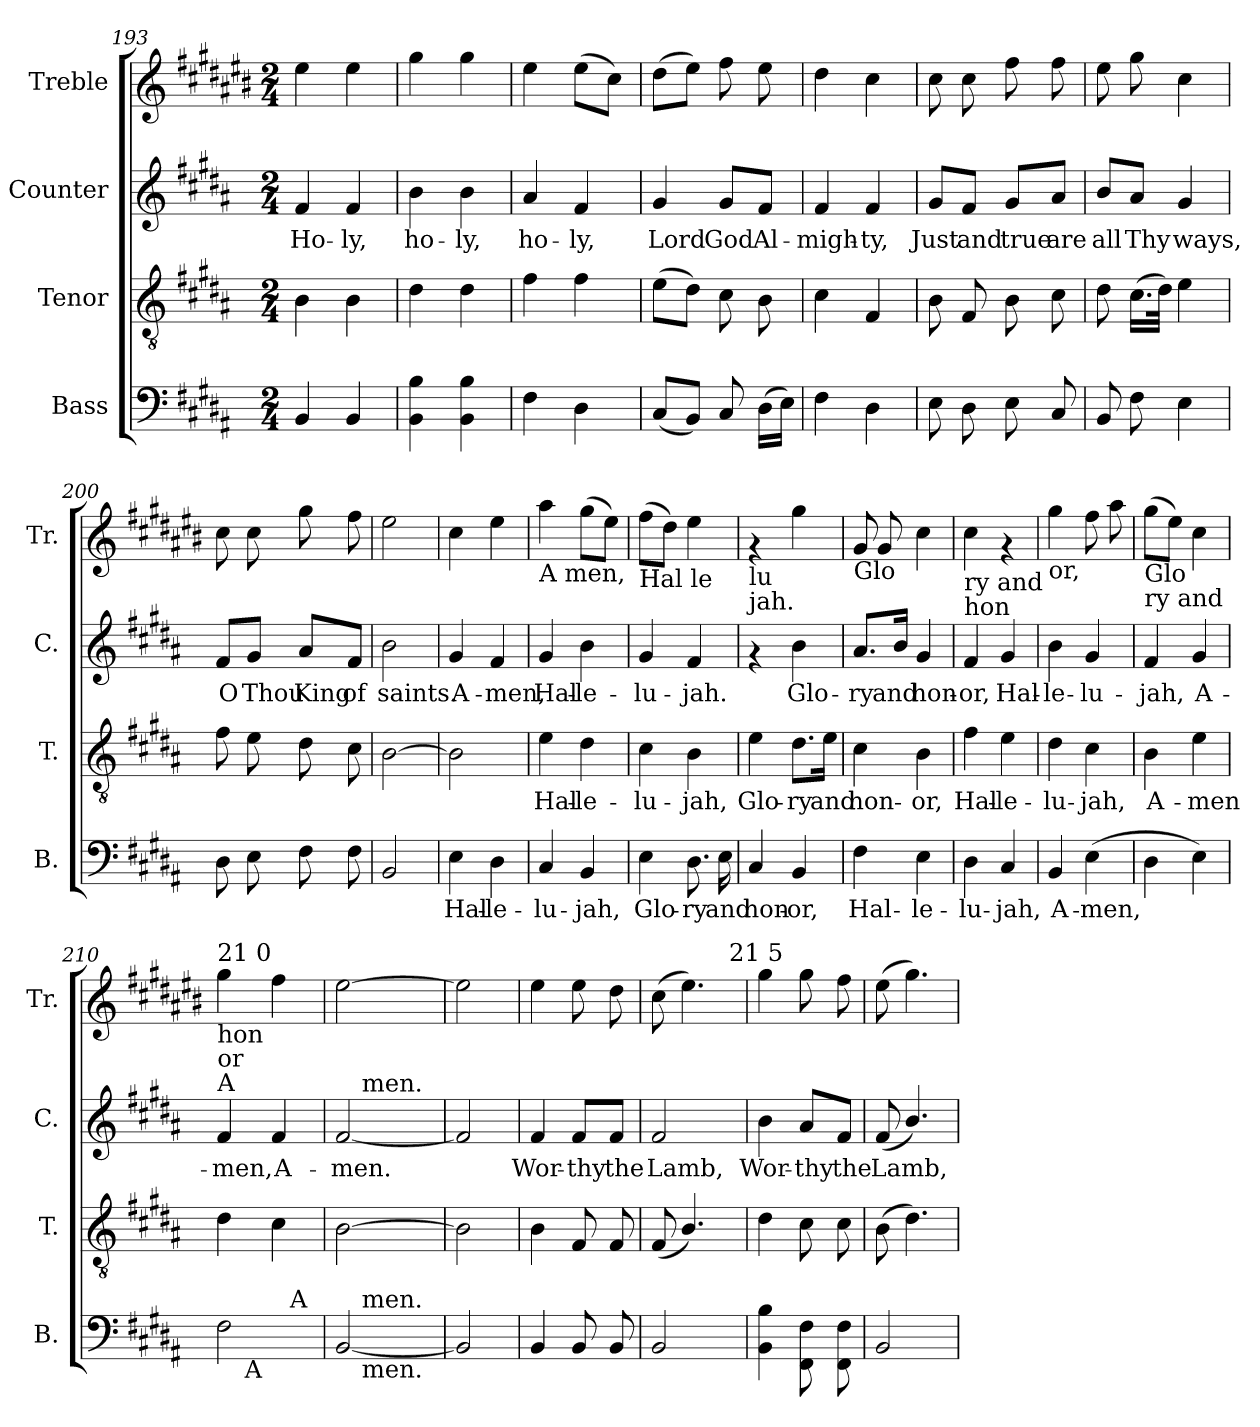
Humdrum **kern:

**kern	**text	**kern	**text	**kern	**text	**kern
*part4	*part4	*part3	*part3	*part2	*part2	*part1
*staff4	*staff4	*staff3	*staff3	*staff2	*staff2	*staff1
*I"Bass	*	*I"Tenor	*	*I"Counter	*	*I"Treble
*I'B.	*	*I'T.	*	*I'C.	*	*I'Tr.
*clefF4	*	*clefGv2	*	*clefG2	*	*clefG2
*	*	*	*	*	*	*ITrd1c2
*k[f#c#g#d#a#]	*	*k[f#c#g#d#a#]	*	*k[f#c#g#d#a#]	*	*k[f#c#g#d#a#]
*B:	*	*B:	*	*B:	*	*B:
*M2/4	*	*M2/4	*	*M2/4	*	*M2/4
=193	=193	=193	=193	=193	=193	=193
!	!LO:LY:b:cj	!	!LO:LY:b:cj	!	!LO:LY:b:cj	!
4BB/	.	4B\	.	4f#/	Ho-	4dd#\
!	!LO:LY:b:cj	!	!LO:LY:b:cj	!	!LO:LY:b:cj	!
4BB/	.	4B\	.	4f#/	-ly,	4dd#\
!!LO:PB:g=z
=194	=194	=194	=194	=194	=194	=194
!	!LO:LY:b:cj	!	!LO:LY:b:cj	!	!LO:LY:b:cj	!
4B\ 4BB\	.	4d#\	.	4b\	ho-	4ff#\
!	!LO:LY:b:cj	!	!LO:LY:b:cj	!	!LO:LY:b:cj	!
4B\ 4BB\	.	4d#\	.	4b\	-ly,	4ff#>\
=195	=195	=195	=195	=195	=195	=195
!	!LO:LY:b:cj	!	!LO:LY:b:cj	!	!LO:LY:b:cj	!
4F#\	.	4f#\	.	4a#/	ho-	4dd#\
!	!LO:LY:b:cj	!	!LO:LY:b:cj	!	!LO:LY:b:cj	!
4D#\	.	4f#\	.	4f#/	-ly,	(>8dd#\L
.	.	.	.	.	.	8b\J)
=196	=196	=196	=196	=196	=196	=196
!	!LO:LY:b:cj	!	!LO:LY:b:cj	!	!LO:LY:b:cj	!
(<8C#/L	.	(>8e\L	.	4g#/	Lord	(>8cc#\L
!	!LO:LY:b:cj	!	!LO:LY:b:cj	!	!	!
8BB/J)	.	8d#\J)	.	.	.	8dd#\J)
!	!LO:LY:b:cj	!	!LO:LY:b:cj	!	!LO:LY:b:cj	!
8C#/	.	8c#\	.	8g#/L	God	8ee\
!	!LO:LY:b:cj	!	!LO:LY:b:cj	!	!LO:LY:b:cj	!
(>16D#\L	.	8B\	.	8f#/J	Al-	8dd#\
!	!LO:LY:b:cj	!	!	!	!	!
16E\J)	.	.	.	.	.	.
=197	=197	=197	=197	=197	=197	=197
!	!LO:LY:b:cj	!	!LO:LY:b:cj	!	!LO:LY:b:cj	!
4F#\	.	4c#\	.	4f#/	-migh-	4cc#\
!	!LO:LY:b:cj	!	!LO:LY:b:cj	!	!LO:LY:b:cj	!
4D#\	.	4F#/	.	4f#/	-ty,	4b\
=198	=198	=198	=198	=198	=198	=198
!	!LO:LY:b:cj	!	!LO:LY:b:cj	!	!LO:LY:b:cj	!
8E\	.	8B\	.	8g#/L	Just	8b\
!	!LO:LY:b:cj	!	!LO:LY:b:cj	!	!LO:LY:b:cj	!
8D#\	.	8F#/	.	8f#/J	and	8b\
!	!LO:LY:b:cj	!	!LO:LY:b:cj	!	!LO:LY:b:cj	!
8E\	.	8B\	.	8g#/L	true	8ee\
!	!LO:LY:b:cj	!	!LO:LY:b:cj	!	!LO:LY:b:cj	!
8C#/	.	8c#\	.	8a#/J	are	8ee\
=199	=199	=199	=199	=199	=199	=199
!	!LO:LY:b:cj	!	!LO:LY:b:cj	!	!LO:LY:b:cj	!
8BB/	.	8d#\	.	8b/L	all	8dd#\
!	!LO:LY:b:cj	!	!LO:LY:b:cj	!	!LO:LY:b:cj	!
8F#\	.	(>16.c#\L	.	8a#/J	Thy	8ff#\
!	!	!	!LO:LY:b:cj	!	!	!
.	.	32d#\J)	.	.	.	.
!	!LO:LY:b:cj	!	!LO:LY:b:cj	!	!LO:LY:b:cj	!
4E\	.	4e\	.	4g#/	ways,	4b\
=200	=200	=200	=200	=200	=200	=200
!	!LO:LY:b:cj	!	!LO:LY:b:cj	!	!LO:LY:b:cj	!
8D#\	.	8f#\	.	8f#/L	O	8b\
!	!LO:LY:b:cj	!	!LO:LY:b:cj	!	!LO:LY:b:cj	!
8E\	.	8e\	.	8g#/J	Thou	8b\
!	!LO:LY:b:cj	!	!LO:LY:b:cj	!	!LO:LY:b:cj	!
8F#\	.	8d#\	.	8a#/L	King	8ff#\
!	!LO:LY:b:cj	!	!LO:LY:b:cj	!	!LO:LY:b:cj	!
8F#\	.	8c#\	.	8f#/J	of	8ee\
=201	=201	=201	=201	=201	=201	=201
!	!LO:LY:b:cj	!	!LO:LY:b:cj	!	!LO:LY:b:cj	!
2BB/	.	[>2B\	.	2b\	saints.	2dd#\
!!LO:PB:g=z
=202	=202	=202	=202	=202	=202	=202
!	!LO:LY:b:cj	!	!LO:LY:b:cj	!	!LO:LY:b:cj	!
4E\	Hal-	2B\]	.	4g#/	A-	4b\
!	!LO:LY:b:cj	!	!	!	!LO:LY:b:cj	!
4D#\	-le-	.	.	4f#/	-men,	4dd#\
=203	=203	=203	=203	=203	=203	=203
!	!	!	!	!	!	!LO:TX:b:t=A men,
!	!LO:LY:b:cj	!	!LO:LY:b:cj	!	!LO:LY:b:cj	!
4C#/	-lu-	4e\	Hal-	4g#/	Hal-	4gg#\
!	!LO:LY:b:cj	!	!LO:LY:b:cj	!	!LO:LY:b:cj	!
4BB/	-jah,	4d#\	-le-	4b\	-le-	(>8ff#\L
.	.	.	.	.	.	8dd#\J)
=204	=204	=204	=204	=204	=204	=204
!	!	!	!	!	!	!LO:TX:b:t=Hal le
!	!LO:LY:b:cj	!	!LO:LY:b:cj	!	!LO:LY:b:cj	!
4E\	Glo-	4c#\	-lu-	4g#/	-lu-	(>8ee\L
.	.	.	.	.	.	8cc#\J)
!	!LO:LY:b:cj	!	!LO:LY:b:cj	!	!LO:LY:b:cj	!
8.D#\	-ry	4B\	-jah,	4f#/	-jah.	4dd#\
!	!LO:LY:b:cj	!	!	!	!	!
16E\	and	.	.	.	.	.
=205	=205	=205	=205	=205	=205	=205
!	!	!	!	!	!	!LO:TX:b:t=lu
!	!	!	!	!	!	!LO:TX:b:t=jah.
!	!LO:LY:b:cj	!	!LO:LY:b:cj	!	!	!
4C#/	hon-	4e\	Glo-	4rf	.	4rf
!	!LO:LY:b:cj	!	!LO:LY:b:cj	!	!LO:LY:b:cj	!
4BB/	-or,	8.d#\L	-ry	4b\	Glo-	4ff#\
!	!	!	!LO:LY:b:cj	!	!	!
.	.	16e\J	and	.	.	.
=206	=206	=206	=206	=206	=206	=206
!	!	!	!	!	!	!LO:TX:b:t=Glo
!	!LO:LY:b:cj	!	!LO:LY:b:cj	!	!LO:LY:b:cj	!
4F#\	Hal-	4c#\	hon-	8.a#/L	-ry	8f#/
.	.	.	.	.	.	8f#/
!	!	!	!	!	!LO:LY:b:cj	!
.	.	.	.	16b/Jk	and	.
!	!LO:LY:b:cj	!	!LO:LY:b:cj	!	!LO:LY:b:cj	!
4E\	-le-	4B\	-or,	4g#/	hon-	4b\
=207	=207	=207	=207	=207	=207	=207
!	!	!	!	!	!	!LO:TX:b:t=ry and
!	!	!	!	!	!	!LO:TX:b:t=hon
!	!LO:LY:b:cj	!	!LO:LY:b:cj	!	!LO:LY:b:cj	!
4D#\	-lu-	4f#\	Hal-	4f#/	-or,	4b\
!	!LO:LY:b:cj	!	!LO:LY:b:cj	!	!LO:LY:b:cj	!
4C#/	-jah,	4e\	-le-	4g#/	Hal-	4rf
=208	=208	=208	=208	=208	=208	=208
!	!	!	!	!	!	!LO:TX:b:t=or,
!	!LO:LY:b:cj	!	!LO:LY:b:cj	!	!LO:LY:b:cj	!
4BB/	A-	4d#\	-lu-	4b\	-le-	4ff#\
!	!LO:LY:b:cj	!	!LO:LY:b:cj	!	!LO:LY:b:cj	!
(>4E\	-men,	4c#\	-jah,	4g#/	-lu-	8ee\
.	.	.	.	.	.	8gg#\
=209	=209	=209	=209	=209	=209	=209
!	!	!	!	!	!	!LO:TX:b:t=Glo
!	!	!	!	!	!	!LO:TX:b:t=ry and
!	!LO:LY:b:cj	!	!LO:LY:b:cj	!	!LO:LY:b:cj	!
4D#\	.	4B\	A-	4f#/	-jah,	(>8ff#\L
.	.	.	.	.	.	8dd#\J)
!	!LO:LY:b:cj	!	!LO:LY:b:cj	!	!LO:LY:b:cj	!
4E\)	.	4e\	-men	4g#/	A-	4b\
!!LO:LB:g=z
=210	=210	=210	=210	=210	=210	=210
!	!	!	!	!	!	!LO:TX:a:t=21 0
!	!	!	!	!	!	!LO:TX:b:t=hon
!	!	!	!	!	!	!LO:TX:b:t=or
!	!	!	!	!LO:TX:a:t=A	!	!
!	!LO:LY:b:cj	!	!LO:LY:b:cj	!	!LO:LY:b:cj	!
*^	*	*	*	*	*	*
*	*^	*	*	*	*	*	*
2F#\	8ryy	4ryy	.	4d#\	.	4f#/	-men,	4ff#\
!	!LO:TX:b:t=A	!	!	!	!	!	!	!
.	4.ryy	.	.	.	.	.	.	.
!	!	!	!	!	!LO:LY:b:cj	!	!LO:LY:b:cj	!
.	.	16ryy	.	4c#\	.	4f#/	A-	4ee\
!	!	!LO:TX:a:t=A	!	!	!	!	!	!
.	.	8.ryy	.	.	.	.	.	.
=211	=211	=211	=211	=211	=211	=211	=211	=211
!	!	!	!LO:LY:b:cj	!	!LO:LY:b:cj	!	!LO:LY:b:cj	!
*	*v	*v	*	*	*	*^	*	*
[<2BB/	16ryy	.	[>2B\	.	[<2f#/	16ryy	-men.	[>2dd#\
.	64ryy	.	.	.	.	64ryy	.	.
!	!	!	!	!	!	!LO:TX:a:t=men.	!	!
!	!LO:TX:a:t=men.	!	!	!	!	!	!	!
!	!LO:TX:b:t=men.	!	!	!	!	!	!	!
.	4ryy	.	.	.	.	4ryy	.	.
.	8ryy	.	.	.	.	8ryy	.	.
.	32.ryy	.	.	.	.	32.ryy	.	.
=212	=212	=212	=212	=212	=212	=212	=212	=212
!	!	!LO:LY:b:cj	!	!LO:LY:b:cj	!	!	!LO:LY:b:cj	!
*v	*v	*	*	*	*v	*v	*	*
2BB/]	.	2B\]	.	2f#/]	.	2dd#\]
=213	=213	=213	=213	=213	=213	=213
!	!LO:LY:b:cj	!	!LO:LY:b:cj	!	!LO:LY:b:cj	!
4BB/	.	4B\	.	4f#/	Wor-	4dd#\
!	!LO:LY:b:cj	!	!LO:LY:b:cj	!	!LO:LY:b:cj	!
8BB/	.	8F#/	.	8f#/L	-thy	8dd#\
!	!LO:LY:b:cj	!	!LO:LY:b:cj	!	!LO:LY:b:cj	!
8BB/	.	8F#/	.	8f#/J	the	8cc#\
=214	=214	=214	=214	=214	=214	=214
!	!LO:LY:b:cj	!	!LO:LY:b:cj	!	!LO:LY:b:cj	!
*	*	*	*	*	*	*^
2BB/	.	(<8F#/	.	2f#/	Lamb,	(>8b\	4..ryy
!	!	!	!LO:LY:b:cj	!	!	!	!
.	.	4.B/)	.	.	.	4.dd#\)	.
!	!	!	!	!	!	!	!LO:TX:a:t=21 5
.	.	.	.	.	.	.	16ryy
=215	=215	=215	=215	=215	=215	=215	=215
!	!LO:LY:b:cj	!	!LO:LY:b:cj	!	!LO:LY:b:cj	!	!
*	*	*	*	*	*	*v	*v
4B\ 4BB\	.	4d#\	.	4b\	Wor-	4ff#\
!	!LO:LY:b:cj	!	!LO:LY:b:cj	!	!LO:LY:b:cj	!
8F#\ 8FF#\	.	8c#\	.	8a#/L	-thy	8ff#\
!	!LO:LY:b:cj	!	!LO:LY:b:cj	!	!LO:LY:b:cj	!
8F#\ 8FF#\	.	8c#\	.	8f#/J	the	8ee\
=216	=216	=216	=216	=216	=216	=216
!	!LO:LY:b:cj	!	!LO:LY:b:cj	!	!LO:LY:b:cj	!
2BB/	.	(>8B\	.	(<8f#/	Lamb,	(>8dd#\
!	!	!	!LO:LY:b:cj	!	!LO:LY:b:cj	!
.	.	4.d#\)	.	4.b/)	.	4.ff#\)
=	=	=	=	=	=	=
*-	*-	*-	*-	*-	*-	*-
